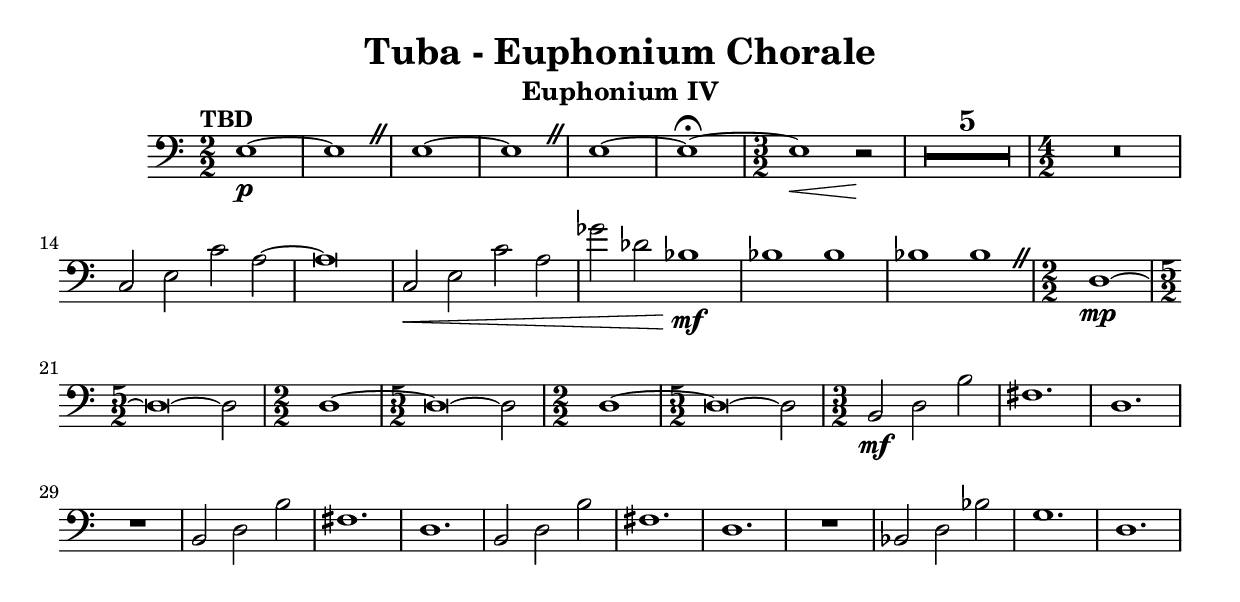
\version "2.18.2"
\language "english"

\header {
  title = "Tuba - Euphonium Chorale"
  instrument = "Euphonium IV"
}

euphfour = 
  \relative c {
    \clef "bass"
    \time 2/2
    \numericTimeSignature
    \tempo "TBD"
    
    \override BreathingSign.text = \markup { \musicglyph #"scripts.caesura.straight" }
    
    e1\p~ | e1 \breathe | e1~ | e1 \breathe | e1~ | e1~ \fermata |
    
    \time 3/2
    \compressFullBarRests
    \override MultiMeasureRest.expand-limit = #3
    
    e\< r2\! | R1.*5 | %r1 r2 | r1 r2 | r1 r2 | r1 r2 |
    
    \time 4/2
    
    R\breve | c2 e c' a~ | a\breve | c,2\< e c' a | gf' df bf1\mf |
    bf bf | bf bf\breathe 
    
    \time 2/2 d,1\mp~ | \time 5/2 d\breve~ d2 | 
    
    \time 2/2 d1~ | \time 5/2 d\breve~ d2 |
    
    \time 2/2 d1~ | \time 5/2 d\breve~ d2 |
    
    \time 3/2 b2\mf d b' | fs1. | d | R | b2 d b' | fs1. | d |
    b2 d b' | fs1. | d | R 	| bf2 d bf' | g1. | d |
  }
  
{\new Staff \euphfour}